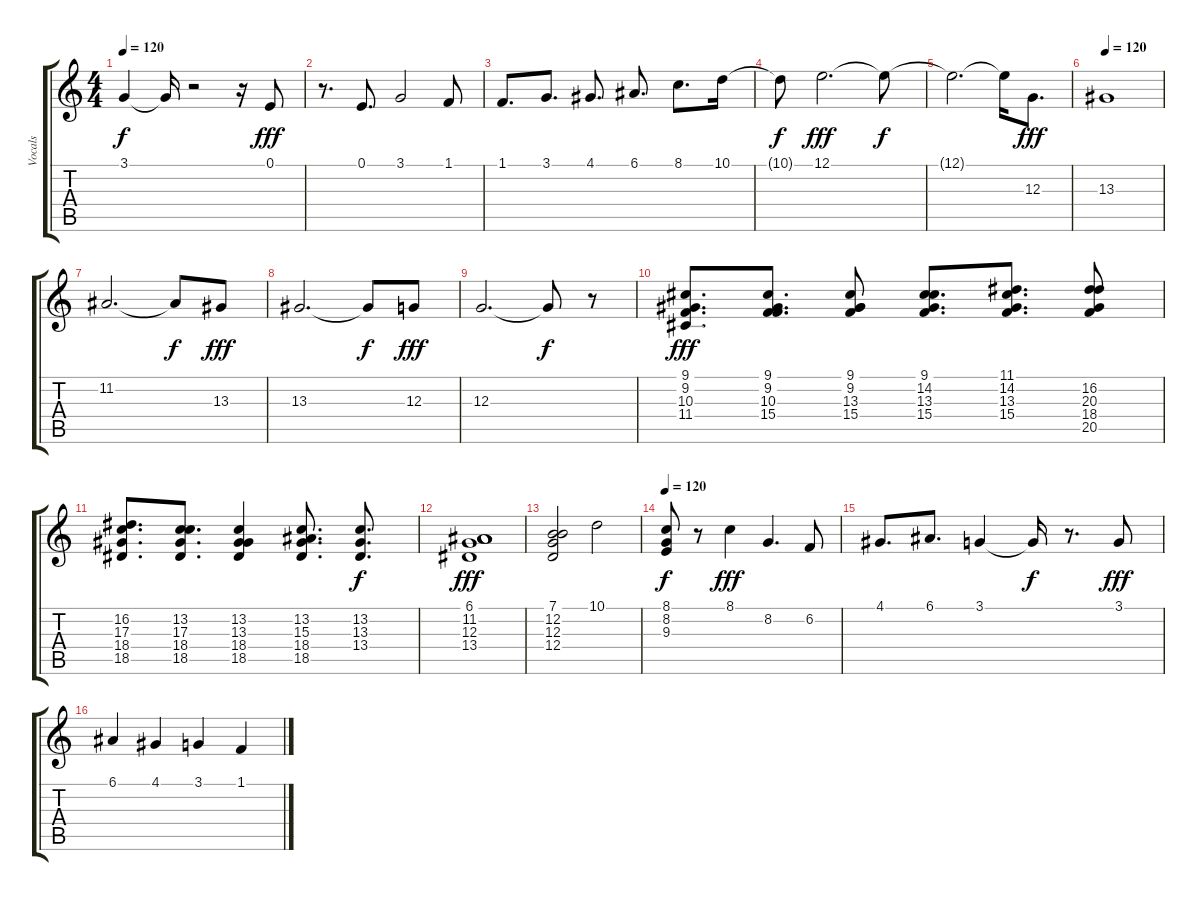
\track ("Vocals" "Vocals") {instrument voiceoohs}
\staff {score tabs}
\tuning (E4 B3 G3 D3 A2 E2) {hide}
\ts (4 4)
\tempo 120
\clef g2
\ks c
3.1{t}.4{dy f} 3.1{t}.16 r.2 r.16 0.1.8{dy fff} |
r.8{d} 0.1.8{d} 3.1.2 1.1.8 |
1.1.8{d} 3.1.8{d} 4.1.8{d} 6.1.8{d} 8.1.8{d} 10.1.16 |
10.1{t}.8{dy f} 12.1.2{d dy fff} 12.1{t}.8{dy f} |
12.1{t}.2{d} 12.1{t}.16 12.3.8{d dy fff} |
\tempo 120
13.3.1 |
11.2.2{d} 11.2{t}.8{dy f} 13.3.8{dy fff} |
13.3.2{d} 13.3{t}.8{dy f} 12.3.8{dy fff} |
12.3.2{d} 12.3{t}.8{dy f} r.8 |
(9.1 9.2 10.3 11.4).8{d dy fff} (9.1 9.2 10.3 15.4).8{d} (9.1 9.2 13.3 15.4).8 (9.1 14.2 13.3 15.4).8{d} (11.1 14.2 13.3 15.4).8{d} (16.2 20.3 18.4 20.5).8 |
(16.2 17.3 18.4 18.5).8{d} (13.2 17.3 18.4 18.5).8{d} (13.2 13.3 18.4 18.5).4 (13.2 15.3 18.4 18.5).8{d} (13.2 13.3 13.4).8{d dy f} |
(6.1 11.2 12.3 13.4).1{dy fff} |
(7.1 12.2 12.3 12.4).2 10.1.2 |
\tempo 120
(8.1 8.2 9.3).8{dy f} r.8 8.1.4{dy fff} 8.2.4{d} 6.2.8 |
4.1.8{d} 6.1.8{d} 3.1.4 3.1{t}.16{dy f} r.8{d} 3.1.8{dy fff} |
6.1.4 4.1.4 3.1.4 1.1.4
